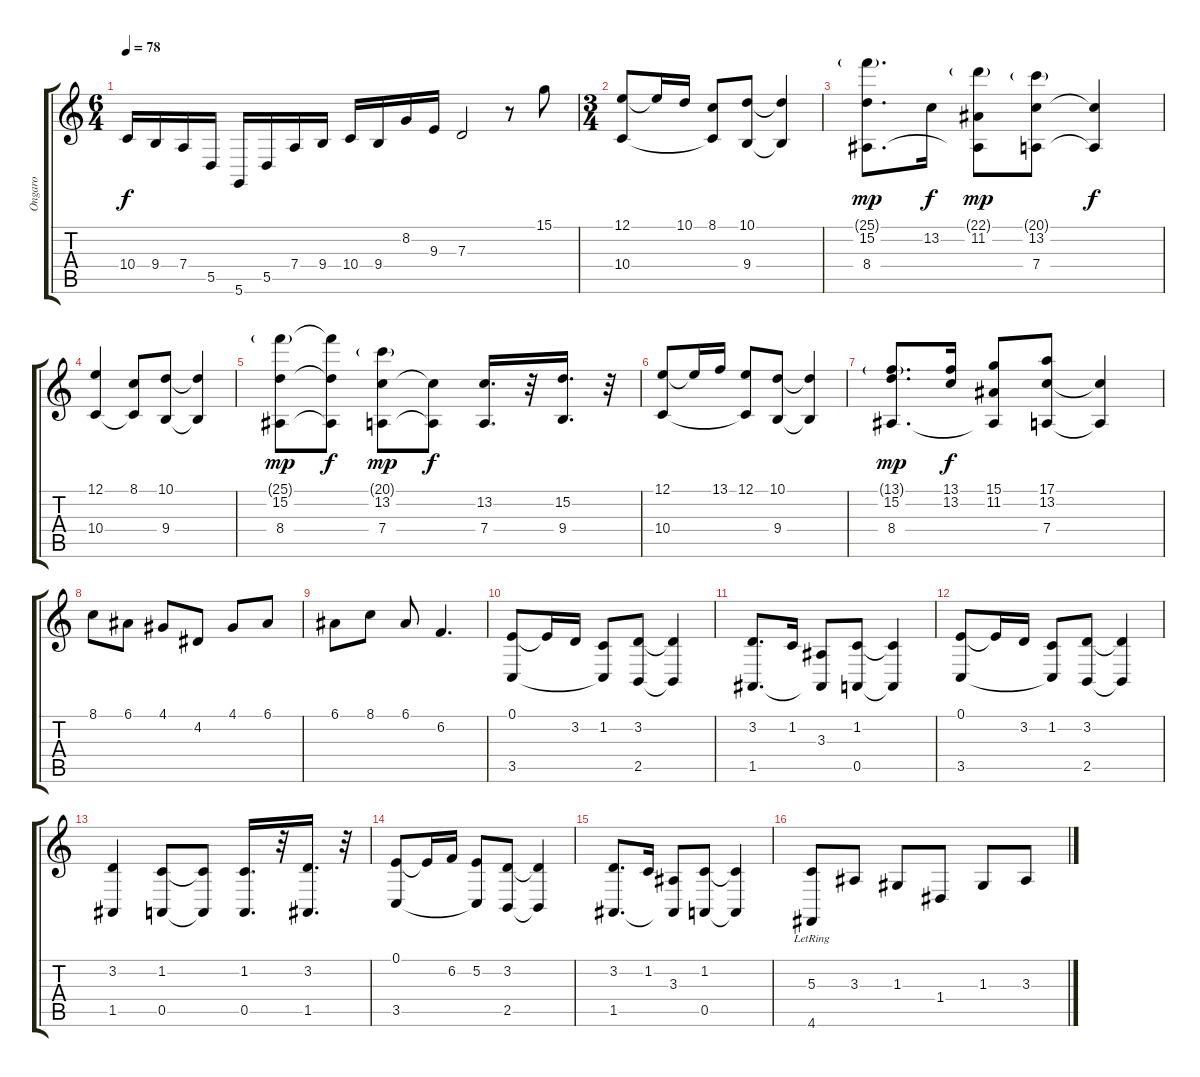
\track ("Ongaro" "Ongaro") {instrument acousticgrandpiano}
\staff {score tabs}
\tuning (E4 B3 G3 D3 A2 D2) {hide}
\ts (6 4)
\tempo 78
\clef g2
\ks c
10.4.16{dy f} 9.4.16 7.4.16 5.5.16 5.6.16 5.5.16 7.4.16 9.4.16 10.4.16 9.4.16 8.2.16 9.3.16 7.3.2 r.8 15.1.8 |
\ts (3 4)
(12.1 10.4).8 12.1{t}.16 10.1.16 (8.1 10.4{t}).8 (10.1 9.4).8 (10.1{t} 9.4{t}).4 |
(25.1{g} 15.2 8.4).8{d dy mp} 13.2.16{dy f} (22.1{g} 11.2 8.4{t}).8{dy mp} (20.1{g} 13.2 7.4).8 (13.2{t} 7.4{t}).4{dy f} |
(12.1 10.4).4 (8.1 10.4{t}).8 (10.1 9.4).8 (10.1{t} 9.4{t}).4 |
(25.1{g} 15.2 8.4).8{dy mp} (25.1{t} 15.2{t} 8.4{t}).8{dy f} (20.1{g} 13.2 7.4).8{dy mp} (13.2{t} 7.4{t}).8{dy f} (13.2 7.4).16{d} r.32 (15.2 9.4).16{d} r.32 |
(12.1 10.4).8 12.1{t}.16 13.1.16 (12.1 10.4{t}).8 (10.1 9.4).8 (10.1{t} 9.4{t}).4 |
(13.1{g} 15.2 8.4).8{d dy mp} (13.1 13.2).16{dy f} (15.1 11.2 8.4{t}).8 (17.1 13.2 7.4).8 (13.2{t} 7.4{t}).4 |
8.1.8 6.1.8 4.1.8 4.2.8 4.1.8 6.1.8 |
6.1.8 8.1.8 6.1.8 6.2.4{d} |
(0.1 3.5).8 0.1{t}.16 3.2.16 (1.2 3.5{t}).8 (3.2 2.5).8 (3.2{t} 2.5{t}).4 |
(3.2 1.5).8{d} 1.2.16 (3.3 1.5{t}).8 (1.2 0.5).8 (1.2{t} 0.5{t}).4 |
(0.1 3.5).8 0.1{t}.16 3.2.16 (1.2 3.5{t}).8 (3.2 2.5).8 (3.2{t} 2.5{t}).4 |
(3.2 1.5).4 (1.2 0.5).8 (1.2{t} 0.5{t}).8 (1.2 0.5).16{d} r.32 (3.2 1.5).16{d} r.32 |
(0.1 3.5).8 0.1{t}.16 6.2.16 (5.2 3.5{t}).8 (3.2 2.5).8 (3.2{t} 2.5{t}).4 |
(3.2 1.5).8{d} 1.2.16 (3.3 1.5{t}).8 (1.2 0.5).8 (1.2{t} 0.5{t}).4 |
(5.3 4.6{lr}).8 3.3.8 1.3.8 1.4.8 1.3.8 3.3.8
